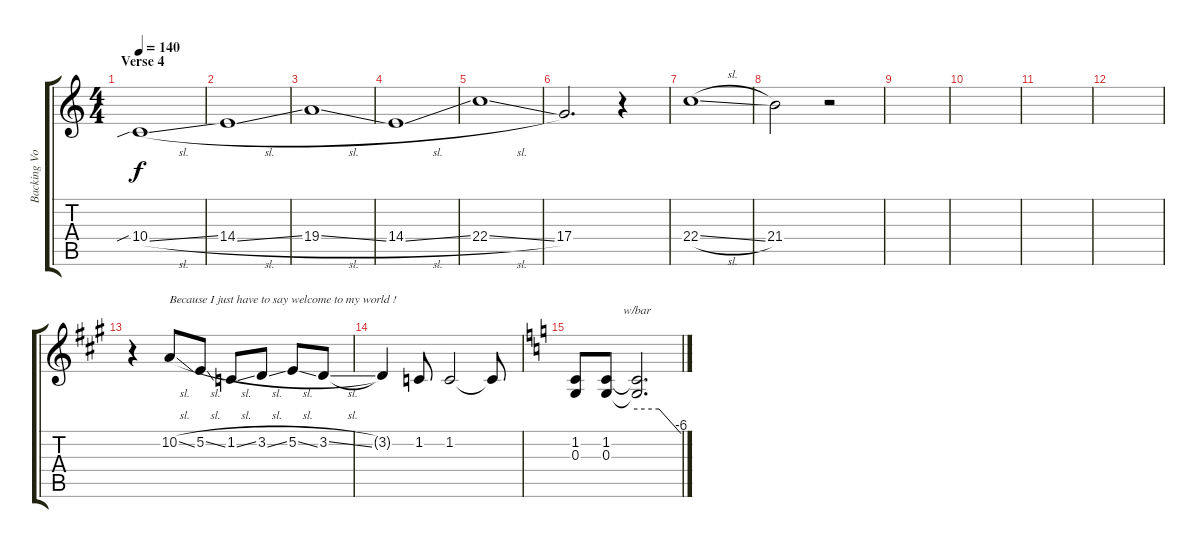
\track ("Backing Vocals" "Backing Vo") {instrument choiraahs}
\staff {score tabs}
\tuning (E4 B3 G3 D3 A2 E2) {hide}
\ts (4 4)
\section ("" "Verse 4")
\tempo 140
\clef g2
\ks c
10.4{sib sl}.1{dy f} |
14.4{sl}.1 |
19.4{sl}.1 |
14.4{sl}.1 |
22.4{sl}.1 |
17.4.2{d} r.4 |
22.4{sl}.1 |
21.4.2 r.2 |
|
|
|
|
\ks a
r.4 10.2{sl}.8{txt "Because I just have to say welcome to my world !"} 5.2{sl}.8 1.2{sl}.8 3.2{sl}.8 5.2{sl}.8 3.2{sl}.8 |
3.2{t}.4 1.2.8 1.2.2 1.2{t}.8 |
\ks c
(1.2 0.3).8 (1.2 0.3).8 (1.2{t} 0.3{t}).2{d tbe (custom default 0 0 30 0 60 -24)}
